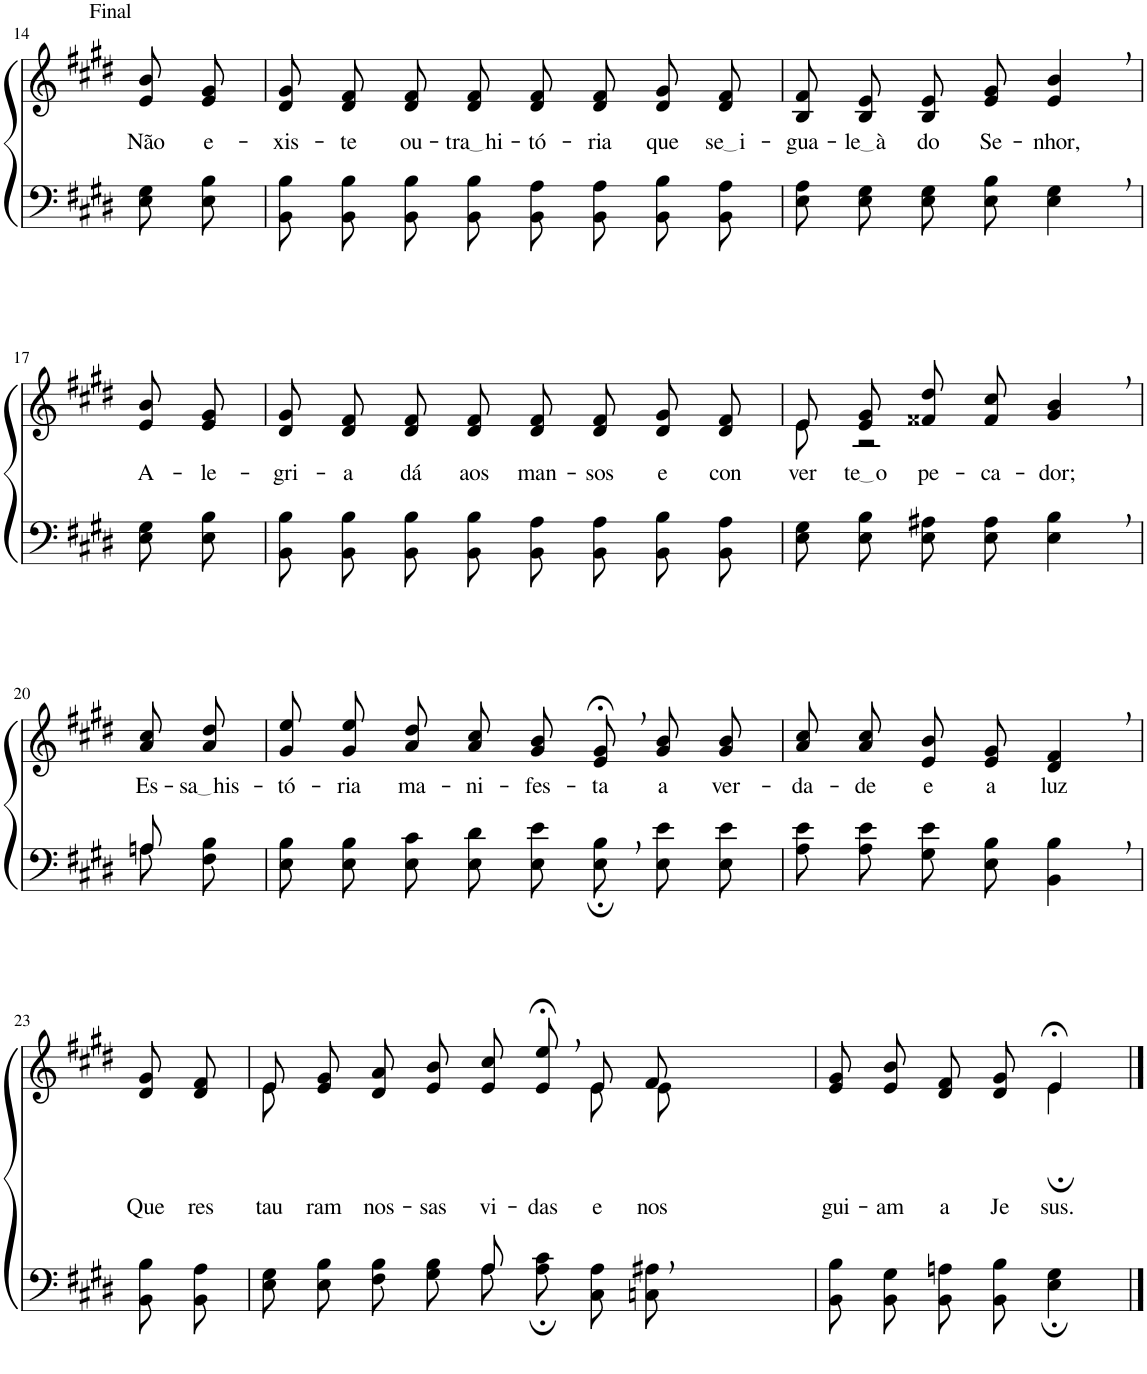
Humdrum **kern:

**kern	**kern	**text
*part2	*part1	*part1
*staff2	*staff1	*staff1
*I"Parte III e IV	*I"Parte I e II	*
!!LO:PB:g=z
*clefF4	*clefG2	*
*Trd1c2	*Trd1c2	*
*k[f#c#g#d#]	*k[f#c#g#d#]	*
*M4/4	*M4/4	*
=14	=14	=14
!	!LO:TX:a:t=Final	!
!	!	!LO:LY:b
8E\ 8G#\L	8e/ 8b/L	Não
!	!	!LO:LY:b
8E\ 8B\J	8e/ 8g#/J	e-
=15	=15	=15
!	!	!LO:LY:b
8BB\ 8B\L	8d#/ 8g#/L	-xis-
!	!	!LO:LY:b
8BB\ 8B\J	8d#/ 8f#/J	-te
!	!	!LO:LY:b
8BB\ 8B\L	8d#/ 8f#/L	ou-
!	!	!LO:LY:b
8BB\ 8B\J	8d#/ 8f#/J	tra hi
!	!	!LO:LY:b
8BB\ 8A\L	8d#/ 8f#/L	-tó-
!	!	!LO:LY:b
8BB\ 8A\J	8d#/ 8f#/J	-ria
!	!	!LO:LY:b
8BB\ 8B\L	8d#/ 8g#/L	que
!	!	!LO:LY:b
8BB\ 8A\J	8d#/ 8f#/J	se i
=16	=16	=16
!	!	!LO:LY:b
8E\ 8A\L	8B/ 8f#/L	-gua-
!	!	!LO:LY:b
8E\ 8G#\J	8B/ 8e/J	le à
!	!	!LO:LY:b
8E\ 8G#\L	8B/ 8e/L	do
!	!	!LO:LY:b
8E\ 8B\J	8e/ 8g#/J	Se-
!	!	!LO:LY:b
4E\, 4G#\,	4e/, 4b/,	-nhor,
!!LO:LB:g=z
=17	=17	=17
!	!	!LO:LY:b
8E\ 8G#\L	8e/ 8b/L	A-
!	!	!LO:LY:b
8E\ 8B\J	8e/ 8g#/J	-le-
=18	=18	=18
!	!	!LO:LY:b
8BB\ 8B\L	8d#/ 8g#/L	-gri-
!	!	!LO:LY:b
8BB\ 8B\J	8d#/ 8f#/J	-a
!	!	!LO:LY:b
8BB\ 8B\L	8d#/ 8f#/L	dá
!	!	!LO:LY:b
8BB\ 8B\J	8d#/ 8f#/J	aos
!	!	!LO:LY:b
8BB\ 8A\L	8d#/ 8f#/L	man-
!	!	!LO:LY:b
8BB\ 8A\J	8d#/ 8f#/J	-sos
!	!	!LO:LY:b
8BB\ 8B\L	8d#/ 8g#/L	e
!	!	!LO:LY:b
8BB\ 8A\J	8d#/ 8f#/J	con-
=19	=19	=19
*	*^	*
!	!	!	!LO:LY:b
8E\ 8G#\L	8e/L	8e\	-ver-
!	!	!	!LO:LY:b
8E\ 8B\J	8e/ 8g#/J	2r	te o
!	!	!	!LO:LY:b
8E\ 8A#X\L	8f##X/ 8dd#/L	.	pe-
!	!	!	!LO:LY:b
8E\ 8A#\J	8f##/ 8cc#/J	.	-ca-
!	!	!	!LO:LY:b
4E\, 4B\,	4g#/, 4b/,	.	-dor;
.	.	8ryy	.
!!LO:LB:g=z
=20	=20	=20	=20
*^	*	*	*
!	!	!	!	!LO:LY:b
*	*	*v	*v	*
8An/	8A\L	8a\ 8cc#\L	Es-
!	!	!	!LO:LY:b
8ryy	8F#\ 8B\J	8a\ 8dd#\J	sa his
=21	=21	=21	=21
!	!	!	!LO:LY:b
*v	*v	*	*
8E\ 8B\L	8g#\ 8ee\L	-tó-
!	!	!LO:LY:b
8E\ 8B\J	8g#\ 8ee\J	-ria
!	!	!LO:LY:b
8E\ 8c#\L	8a\ 8dd#\L	ma-
!	!	!LO:LY:b
8E\ 8d#\J	8a\ 8cc#\J	-ni-
!	!	!LO:LY:b
8E\ 8e\L	8g#/ 8b/L	-fes-
!	!	!LO:LY:b
8E;,\ 8B;,\J	8e;<,/ 8g#;<,/J	-ta
!	!	!LO:LY:b
8E\ 8e\L	8g#/ 8b/L	a
!	!	!LO:LY:b
8E\ 8e\J	8g#/ 8b/J	ver-
=22	=22	=22
!	!	!LO:LY:b
8A\ 8e\L	8a\ 8cc#\L	-da-
!	!	!LO:LY:b
8A\ 8e\J	8a\ 8cc#\J	-de
!	!	!LO:LY:b
8G#\ 8e\L	8e/ 8b/L	e
!	!	!LO:LY:b
8E\ 8B\J	8e/ 8g#/J	a
!	!	!LO:LY:b
4BB\, 4B\,	4d#/, 4f#/,	luz
!!LO:LB:g=z
=23	=23	=23
!	!	!LO:LY:b
8BB\ 8B\L	8d#/ 8g#/L	Que
!	!	!LO:LY:b
8BB\ 8A\J	8d#/ 8f#/J	res-
=24	=24	=24
*^	*^	*
!	!	!	!	!LO:LY:b
2ryy	8E\ 8G#\L	8e/L	8e\L	-tau-
!	!	!	!	!LO:LY:b
.	8E\ 8B\J	8e/ 8g#/J	8ryy	-ram
!	!	!	!	!LO:LY:b
*	*	*v	*v	*
.	8F#\ 8B\L	8d#/ 8a/L	nos-
!	!	!	!LO:LY:b
.	8G#\ 8B\J	8e/ 8b/J	-sas
!	!	!	!LO:LY:b
8A/	8A\L	8e/ 8cc#/L	vi-
!	!	!	!LO:LY:b
4.ryy	8A;\ 8c#;\J	8e;<,/ 8ee;<,/J	-das
*	*	*^	*
!	!	!	!	!LO:LY:b
.	8C#\ 8A\L	8e/L	8e\	e
!	!	!	!	!LO:LY:b
.	8Cn\ 8A#X\J	8f#/J	8e\J	nos
=25	=25	=25	=25	=25
!	!	!	!	!LO:LY:b
*v	*v	*	*	*
8BB\ 8B\L	8e/ 8g#/L	2ryy	gui-
!	!	!	!LO:LY:b
8BB\ 8G#\J	8e/ 8b/J	.	-am
!	!	!	!LO:LY:b
8BB\ 8An\L	8d#/ 8f#/L	.	a
!	!	!	!LO:LY:b
8BB\ 8B\J	8d#/ 8g#/J	.	Je-
!	!	!	!LO:LY:b
4E\; 4G#\;	4e;</	4e;\	-sus.
*	*v	*v	*
==	==	==
*-	*-	*-
